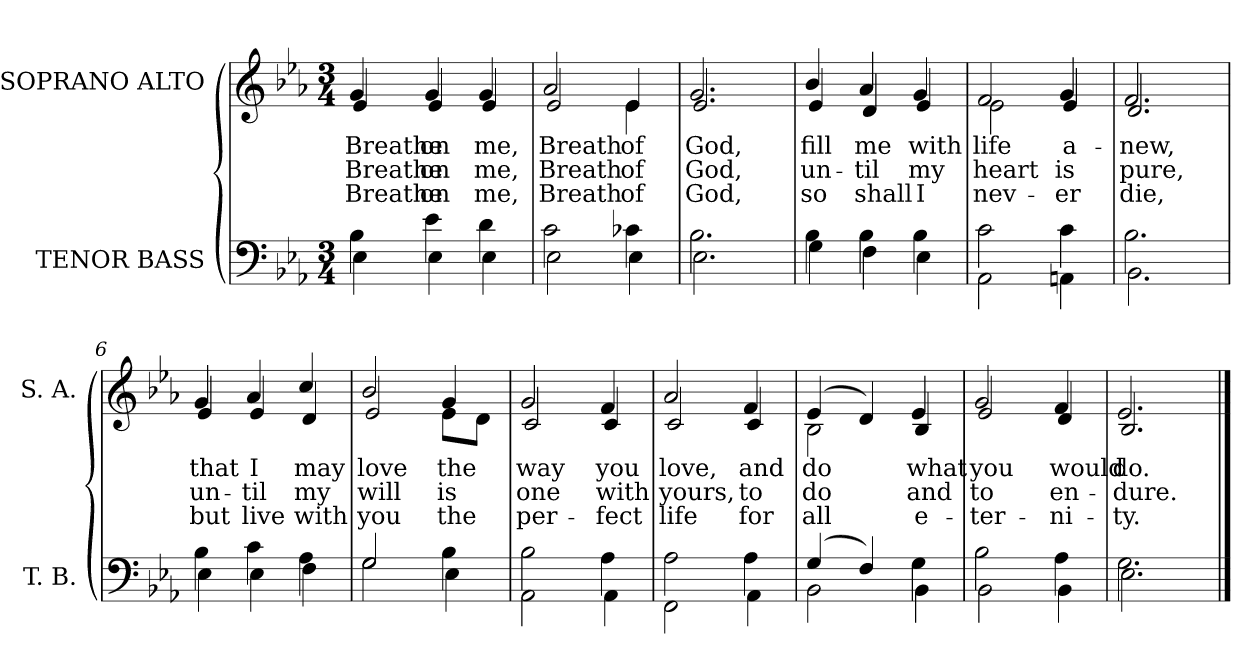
**kern	**kern	**text	**text	**text
*part2	*part1	*part1	*part1	*part1
*staff2	*staff1	*staff1	*staff1	*staff1
*I"TENOR BASS	*I"SOPRANO ALTO	*	*	*
*I'T. B.	*I'S. A.	*	*	*
!!LO:PB:g=z
*clefF4	*clefG2	*	*	*
*k[b-e-a-]	*k[b-e-a-]	*	*	*
*E-:	*E-:	*	*	*
*M3/4	*M3/4	*	*	*
=	=	=	=	=
*^	*	*	*	*
!	!	!LO:TX:b:cj:t=1	!	!	!
!	!	!LO:TX:b:cj:t=2	!	!	!
!	!	!LO:TX:b:cj:t=3	!	!	!
!	!	!	!LO:LY:b:color=#000000	!LO:LY:b:color=#000000	!LO:LY:b:color=#000000
*	*	*^	*	*	*
4B-i\	4E-i\	4gi/	4e-i/	Breathe	Breathe	Breathe
!	!	!	!	!LO:LY:b:color=#000000	!LO:LY:b:color=#000000	!LO:LY:b:color=#000000
4e-i\	4E-i\	4gi/	4e-i/	on	on	on
!	!	!	!	!LO:LY:b:color=#000000	!LO:LY:b:color=#000000	!LO:LY:b:color=#000000
4di\	4E-i\	4gi/	4e-i/	me,	me,	me,
=1	=1	=1	=1	=1	=1	=1
!	!	!	!	!LO:LY:b:color=#000000	!LO:LY:b:color=#000000	!LO:LY:b:color=#000000
2ci\	2E-i\	2a-i/	2e-i/	Breath	Breath	Breath
!	!	!	!	!LO:LY:b:color=#000000	!LO:LY:b:color=#000000	!LO:LY:b:color=#000000
4c-Xi\	4E-i\	4e-i/	4e-i\	of	of	of
=2	=2	=2	=2	=2	=2	=2
!	!	!	!	!LO:LY:b:color=#000000	!LO:LY:b:color=#000000	!LO:LY:b:color=#000000
2.B-i\	2.E-i\	2.gi/	2.e-i/	God,	God,	God,
=3	=3	=3	=3	=3	=3	=3
!	!	!	!	!LO:LY:b:color=#000000	!LO:LY:b:color=#000000	!LO:LY:b:color=#000000
4B-i\	4Gi\	4b-i/	4e-i/	fill	un-	so
!	!	!	!	!LO:LY:b:color=#000000	!LO:LY:b:color=#000000	!LO:LY:b:color=#000000
4B-i\	4Fi\	4a-i/	4di/	me	-til	shall
!	!	!	!	!LO:LY:b:color=#000000	!LO:LY:b:color=#000000	!LO:LY:b:color=#000000
4B-i\	4E-i\	4gi/	4e-i/	with	my	I
=4	=4	=4	=4	=4	=4	=4
!	!	!	!	!LO:LY:b:color=#000000	!LO:LY:b:color=#000000	!LO:LY:b:color=#000000
2ci\	2AA-i\	2fi/	2e-i\	life	heart	nev-
!	!	!	!	!LO:LY:b:color=#000000	!LO:LY:b:color=#000000	!LO:LY:b:color=#000000
4ci\	4AAni\	4gi/	4e-i/	a-	is	-er
=5	=5	=5	=5	=5	=5	=5
!	!	!	!	!LO:LY:b:color=#000000	!LO:LY:b:color=#000000	!LO:LY:b:color=#000000
2.B-i\	2.BB-i\	2.fi/	2.di/	-new,	pure,	die,
!!LO:LB:g=z	!!
=6	=6	=6	=6	=6	=6	=6
!	!	!	!	!LO:LY:b:color=#000000	!LO:LY:b:color=#000000	!LO:LY:b:color=#000000
4B-i\	4E-i\	4gi/	4e-i/	that	un-	but
!	!	!	!	!LO:LY:b:color=#000000	!LO:LY:b:color=#000000	!LO:LY:b:color=#000000
4ci\	4E-i\	4a-i/	4e-i/	I	-til	live
!	!	!	!	!LO:LY:b:color=#000000	!LO:LY:b:color=#000000	!LO:LY:b:color=#000000
4A-i\	4Fi\	4cci/	4di/	may	my	with
=7	=7	=7	=7	=7	=7	=7
!	!	!	!	!LO:LY:b:color=#000000	!LO:LY:b:color=#000000	!LO:LY:b:color=#000000
2Gi/	2Gi\	2b-i/	2e-i/	love	will	you
!	!	!	!	!LO:LY:b:color=#000000	!LO:LY:b:color=#000000	!LO:LY:b:color=#000000
4B-i\	4E-i\	4gi/	8e-i\L	the	is	the
.	.	.	8di\J	.	.	.
=8	=8	=8	=8	=8	=8	=8
!	!	!	!	!LO:LY:b:color=#000000	!LO:LY:b:color=#000000	!LO:LY:b:color=#000000
2B-i\	2AA-i\	2gi/	2ci/	way	one	per-
!	!	!	!	!LO:LY:b:color=#000000	!LO:LY:b:color=#000000	!LO:LY:b:color=#000000
4A-i\	4AA-i\	4fi/	4ci/	you	with	-fect
=9	=9	=9	=9	=9	=9	=9
!	!	!	!	!LO:LY:b:color=#000000	!LO:LY:b:color=#000000	!LO:LY:b:color=#000000
2A-i\	2FFi\	2a-i/	2ci/	love,	yours,	life
!	!	!	!	!LO:LY:b:color=#000000	!LO:LY:b:color=#000000	!LO:LY:b:color=#000000
4A-i\	4AA-i\	4fi/	4ci/	and	to	for
=10	=10	=10	=10	=10	=10	=10
!	!	!	!	!LO:LY:b:color=#000000	!LO:LY:b:color=#000000	!LO:LY:b:color=#000000
(4Gi/	2BB-i\	(4e-i/	2B-i\	do	do	all
4Fi/)	.	4di/)	.	.	.	.
!	!	!	!	!LO:LY:b:color=#000000	!LO:LY:b:color=#000000	!LO:LY:b:color=#000000
4Gi\	4BB-i\	4e-i/	4B-i/	what	and	e-
=11	=11	=11	=11	=11	=11	=11
!	!	!	!	!LO:LY:b:color=#000000	!LO:LY:b:color=#000000	!LO:LY:b:color=#000000
2B-i\	2BB-i\	2gi/	2e-i/	you	to	-ter-
!	!	!	!	!LO:LY:b:color=#000000	!LO:LY:b:color=#000000	!LO:LY:b:color=#000000
4A-i\	4BB-i\	4fi/	4di/	would	en-	-ni-
=12	=12	=12	=12	=12	=12	=12
!	!	!	!	!LO:LY:b:color=#000000	!LO:LY:b:color=#000000	!LO:LY:b:color=#000000
2.Gi\	2.E-i\	2.e-i/	2.B-i/	do.	-dure.	-ty.
*v	*v	*	*	*	*	*
*	*v	*v	*	*	*
==	==	==	==	==
*-	*-	*-	*-	*-
